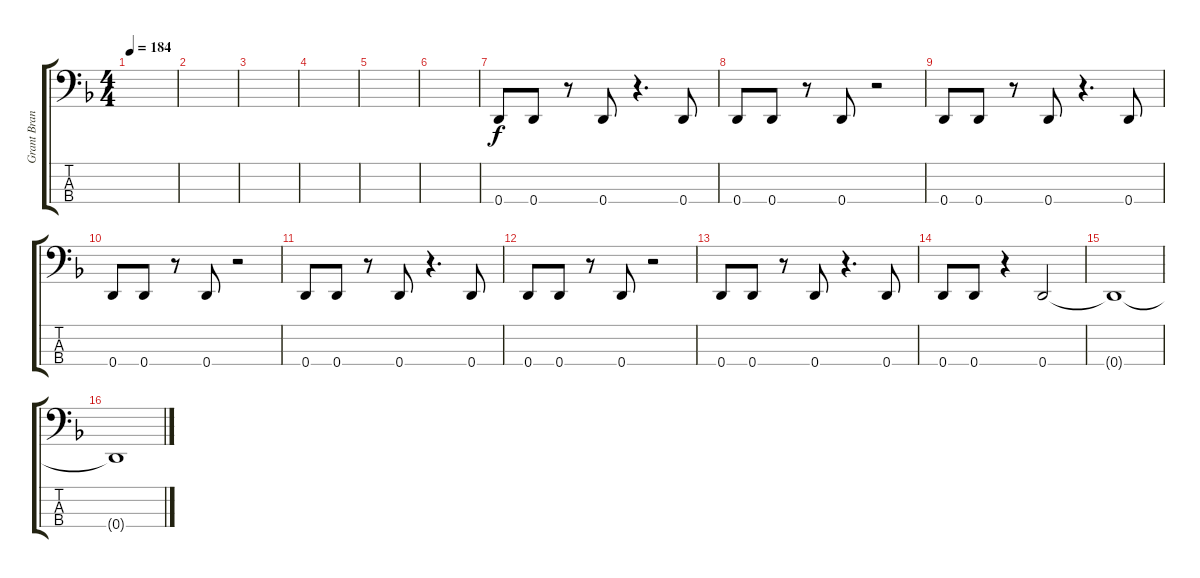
\track ("Grant Brandell" "Grant Bran") {instrument electricbassfinger}
\staff {score tabs}
\tuning (G2 D2 A1 D1) {hide}
\ts (4 4)
\tempo 184
\clef f4
\ks dminor
|
|
|
|
|
|
0.4.8 0.4.8 r.8 0.4.8 r.4{d} 0.4.8 |
0.4.8 0.4.8 r.8 0.4.8 r.2 |
0.4.8 0.4.8 r.8 0.4.8 r.4{d} 0.4.8 |
0.4.8 0.4.8 r.8 0.4.8 r.2 |
0.4.8 0.4.8 r.8 0.4.8 r.4{d} 0.4.8 |
0.4.8 0.4.8 r.8 0.4.8 r.2 |
0.4.8 0.4.8 r.8 0.4.8 r.4{d} 0.4.8 |
0.4.8 0.4.8 r.4 0.4.2 |
0.4{t}.1 |
0.4{t}.1
